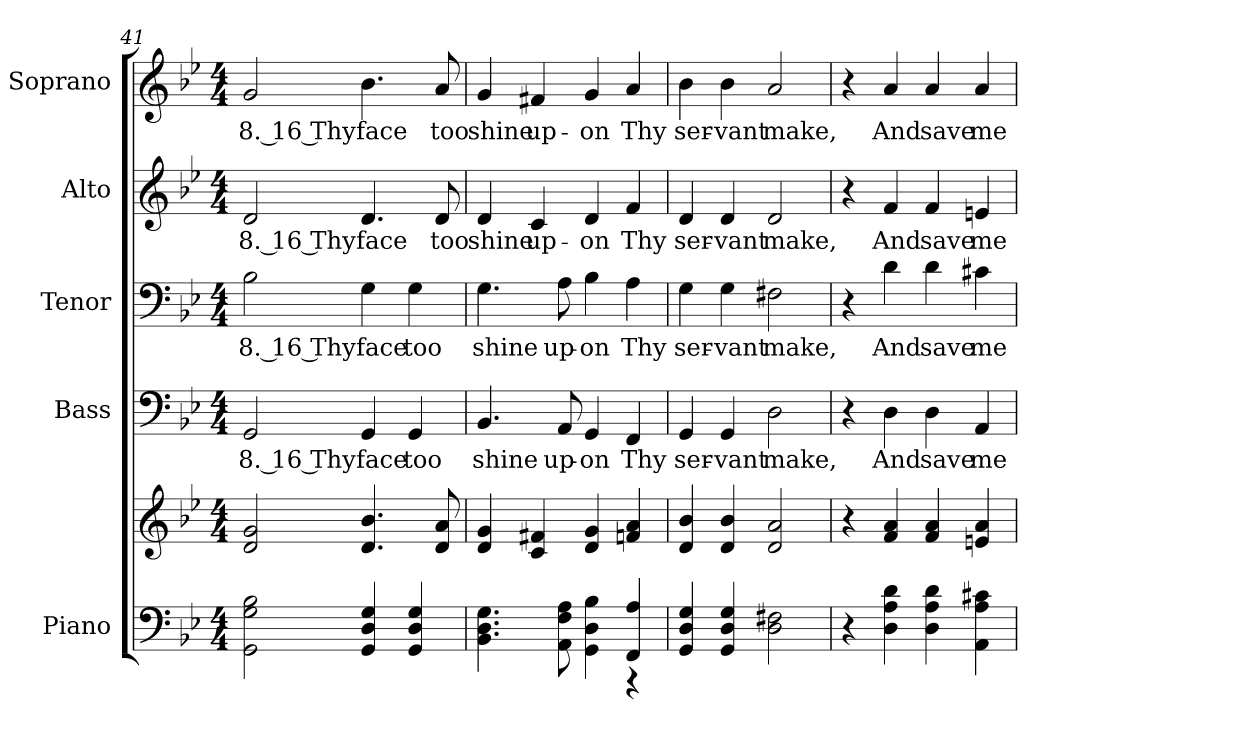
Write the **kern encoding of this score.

**kern	**kern	**kern	**text	**kern	**text	**kern	**text	**kern	**text
*part5	*part5	*part4	*part4	*part3	*part3	*part2	*part2	*part1	*part1
*staff6	*staff5	*staff4	*staff4	*staff3	*staff3	*staff2	*staff2	*staff1	*staff1
*I"Piano	*	*I"Bass	*	*I"Tenor	*	*I"Alto	*	*I"Soprano	*
*I'Pno.	*	*I'B.	*	*I'T.	*	*I'A.	*	*I'S.	*
!!LO:PB:g=z
*clefF4	*clefG2	*clefF4	*	*clefF4	*	*clefG2	*	*clefG2	*
*k[b-e-]	*k[b-e-]	*k[b-e-]	*	*k[b-e-]	*	*k[b-e-]	*	*k[b-e-]	*
*B-:	*B-:	*B-:	*	*B-:	*	*B-:	*	*B-:	*
*M4/4	*M4/4	*M4/4	*	*M4/4	*	*M4/4	*	*M4/4	*
=41	=41	=41	=41	=41	=41	=41	=41	=41	=41
!	!	!	!LO:LY:b:color=#000000	!	!	!	!	!	!
!	!	!	!	!	!LO:LY:b:color=#000000	!	!	!	!
!	!	!	!	!	!	!	!LO:LY:b:color=#000000	!	!
!	!	!	!	!	!	!	!	!	!LO:LY:b:color=#000000
2GGi\ 2Gi 2B-i	2di/ 2gi	2GGi/	8. 16 Thy	2B-i\	8. 16 Thy	2di/	8. 16 Thy	2gi/	8. 16 Thy
!	!	!	!LO:LY:b:color=#000000	!	!	!	!	!	!
!	!	!	!	!	!LO:LY:b:color=#000000	!	!	!	!
!	!	!	!	!	!	!	!LO:LY:b:color=#000000	!	!
!	!	!	!	!	!	!	!	!	!LO:LY:b:color=#000000
4GGi/ 4Di 4Gi	4.di/ 4.b-i	4GGi/	face	4Gi\	face	4.di/	face	4.b-i\	face
!	!	!	!LO:LY:b:color=#000000	!	!	!	!	!	!
!	!	!	!	!	!LO:LY:b:color=#000000	!	!	!	!
4GGi/ 4Di 4Gi	.	4GGi/	too	4Gi\	too	.	.	.	.
!	!	!	!	!	!	!	!LO:LY:b:color=#000000	!	!
!	!	!	!	!	!	!	!	!	!LO:LY:b:color=#000000
.	8di/ 8ai	.	.	.	.	8di/	too	8ai/	too
=42	=42	=42	=42	=42	=42	=42	=42	=42	=42
*^	*	*	*	*	*	*	*	*	*
!	!	!	!	!LO:LY:b:color=#000000	!	!	!	!	!	!
!	!	!	!	!	!	!LO:LY:b:color=#000000	!	!	!	!
!	!	!	!	!	!	!	!	!LO:LY:b:color=#000000	!	!
!	!	!	!	!	!	!	!	!	!	!LO:LY:b:color=#000000
4.BB-i\ 4.Di 4.Gi	2ryy	4di/ 4gi	4.BB-i/	shine	4.Gi\	shine	4di/	shine	4gi/	shine
!	!	!	!	!	!	!	!	!LO:LY:b:color=#000000	!	!
!	!	!	!	!	!	!	!	!	!	!LO:LY:b:color=#000000
.	.	4ci/ 4f#Xi	.	.	.	.	4ci/	up-	4f#Xi/	up-
!	!	!	!	!LO:LY:b:color=#000000	!	!	!	!	!	!
!	!	!	!	!	!	!LO:LY:b:color=#000000	!	!	!	!
8AAi\ 8Fi 8Ai	.	.	8AAi/	up-	8Ai\	up-	.	.	.	.
!	!	!	!	!LO:LY:b:color=#000000	!	!	!	!	!	!
!	!	!	!	!	!	!LO:LY:b:color=#000000	!	!	!	!
!	!	!	!	!	!	!	!	!LO:LY:b:color=#000000	!	!
!	!	!	!	!	!	!	!	!	!	!LO:LY:b:color=#000000
4GGi\ 4Di 4B-i	4ryy	4di/ 4gi	4GGi/	-on	4B-i\	-on	4di/	-on	4gi/	-on
!	!	!	!	!LO:LY:b:color=#000000	!	!	!	!	!	!
!	!	!	!	!	!	!LO:LY:b:color=#000000	!	!	!	!
!	!	!	!	!	!	!	!	!LO:LY:b:color=#000000	!	!
!	!	!	!	!	!	!	!	!	!	!LO:LY:b:color=#000000
4FFi/ 4Ai	4r	4fni/ 4ai	4FFi/	Thy	4Ai\	Thy	4fi/	Thy	4ai/	Thy
=43	=43	=43	=43	=43	=43	=43	=43	=43	=43	=43
!	!	!	!	!LO:LY:b:color=#000000	!	!	!	!	!	!
!	!	!	!	!	!	!LO:LY:b:color=#000000	!	!	!	!
!	!	!	!	!	!	!	!	!LO:LY:b:color=#000000	!	!
!	!	!	!	!	!	!	!	!	!	!LO:LY:b:color=#000000
4GGi/ 4Di 4Gi	2ryy	4di/ 4b-i	4GGi/	ser-	4Gi\	ser-	4di/	ser-	4b-i\	ser-
!	!	!	!	!LO:LY:b:color=#000000	!	!	!	!	!	!
!	!	!	!	!	!	!LO:LY:b:color=#000000	!	!	!	!
!	!	!	!	!	!	!	!	!LO:LY:b:color=#000000	!	!
!	!	!	!	!	!	!	!	!	!	!LO:LY:b:color=#000000
4GGi/ 4Di 4Gi	.	4di/ 4b-i	4GGi/	-vant	4Gi\	-vant	4di/	-vant	4b-i\	-vant
!	!	!	!	!LO:LY:b:color=#000000	!	!	!	!	!	!
!	!	!	!	!	!	!LO:LY:b:color=#000000	!	!	!	!
!	!	!	!	!	!	!	!	!LO:LY:b:color=#000000	!	!
!	!	!	!	!	!	!	!	!	!	!LO:LY:b:color=#000000
2Di\ 2F#Xi	2ryy	2di/ 2ai	2Di\	make,	2F#Xi\	make,	2di/	make,	2ai/	make,
*v	*v	*	*	*	*	*	*	*	*	*
=44	=44	=44	=44	=44	=44	=44	=44	=44	=44
4r	4r	4r	.	4r	.	4r	.	4r	.
!	!	!	!LO:LY:b:color=#000000	!	!	!	!	!	!
!	!	!	!	!	!LO:LY:b:color=#000000	!	!	!	!
!	!	!	!	!	!	!	!LO:LY:b:color=#000000	!	!
!	!	!	!	!	!	!	!	!	!LO:LY:b:color=#000000
4Di\ 4Ai 4di	4fi/ 4ai	4Di\	And	4di\	And	4fi/	And	4ai/	And
!	!	!	!LO:LY:b:color=#000000	!	!	!	!	!	!
!	!	!	!	!	!LO:LY:b:color=#000000	!	!	!	!
!	!	!	!	!	!	!	!LO:LY:b:color=#000000	!	!
!	!	!	!	!	!	!	!	!	!LO:LY:b:color=#000000
4Di\ 4Ai 4di	4fi/ 4ai	4Di\	save	4di\	save	4fi/	save	4ai/	save
!	!	!	!LO:LY:b:color=#000000	!	!	!	!	!	!
!	!	!	!	!	!LO:LY:b:color=#000000	!	!	!	!
!	!	!	!	!	!	!	!LO:LY:b:color=#000000	!	!
!	!	!	!	!	!	!	!	!	!LO:LY:b:color=#000000
4AAi\ 4Ai 4c#Xi	4eni/ 4ai	4AAi/	me	4c#Xi\	me	4eni/	me	4ai/	me
=	=	=	=	=	=	=	=	=	=
*-	*-	*-	*-	*-	*-	*-	*-	*-	*-
